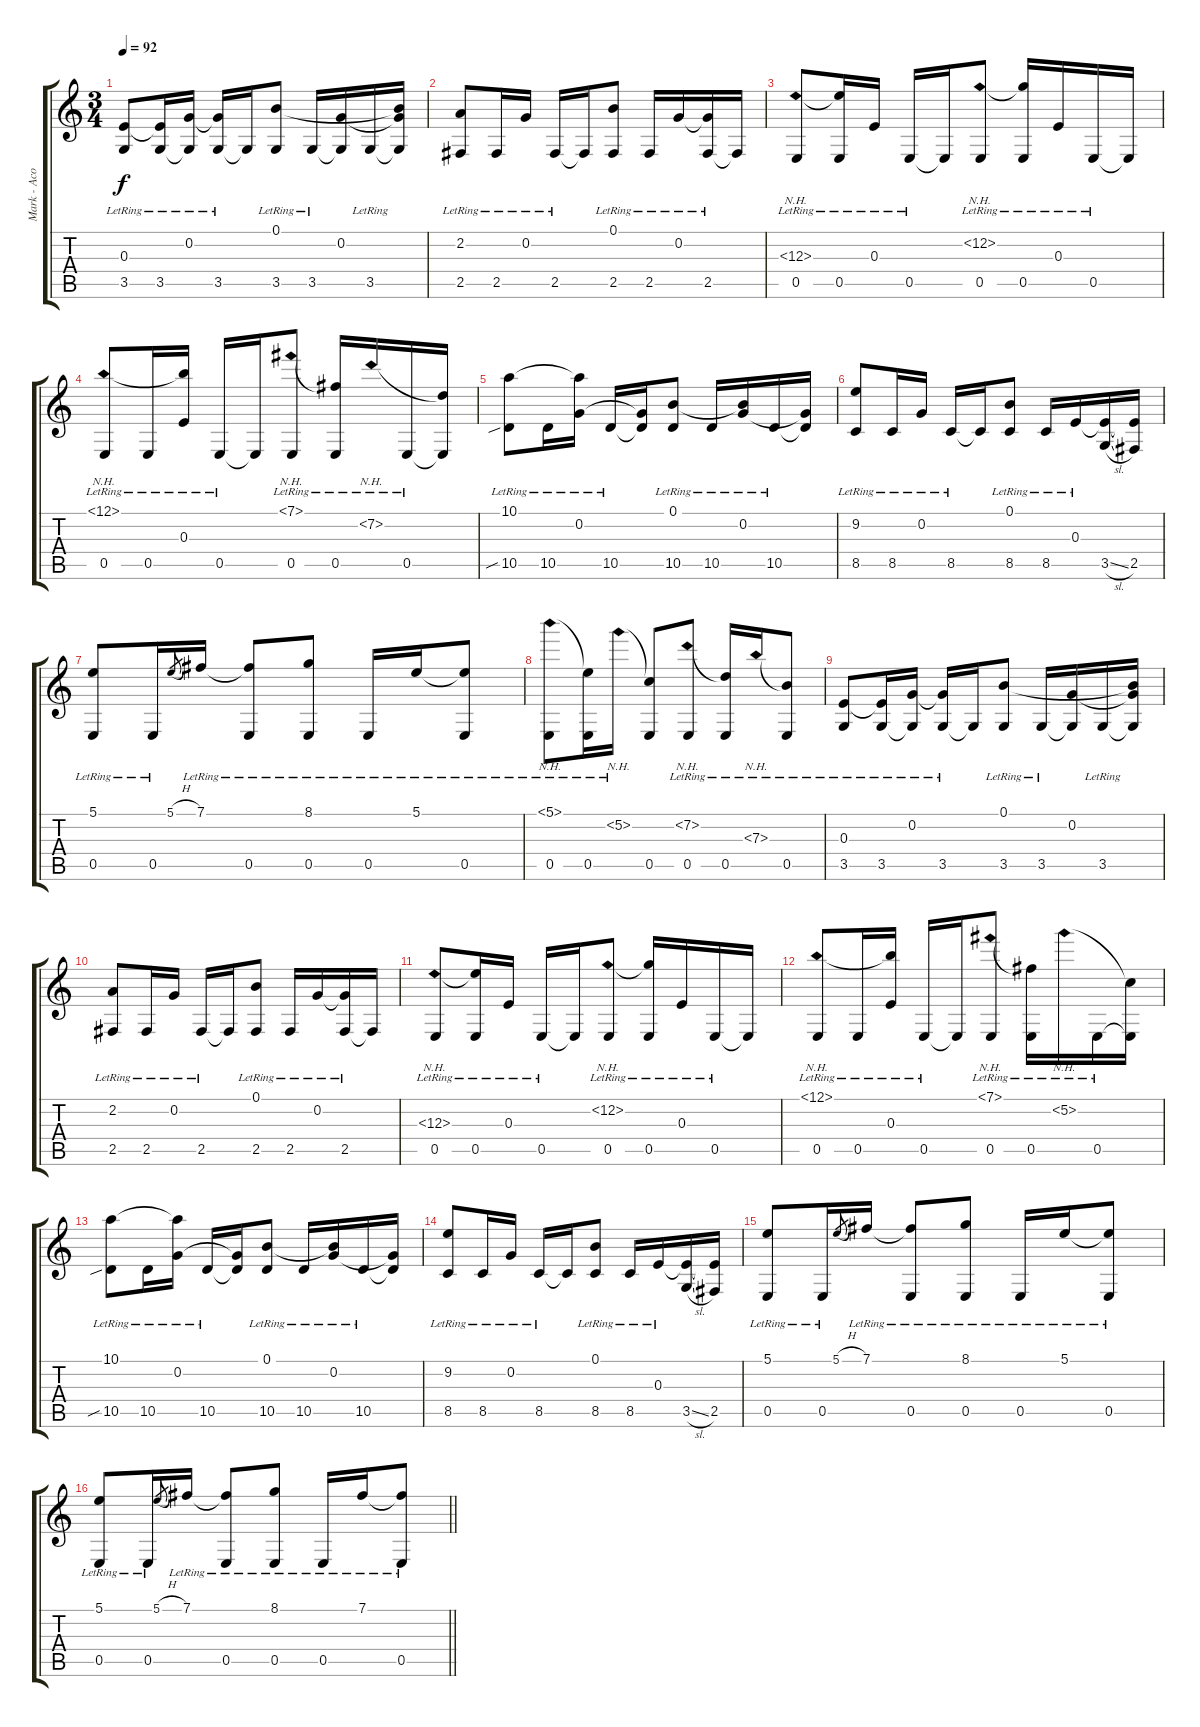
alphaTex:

\track ("Mark - Acoustic 12 strings" "Mark - Aco") {instrument acousticguitarsteel}
\staff {score tabs}
\tuning (B3 G3 E3 B2 E2 B1) {hide}
\ts (3 4)
\tempo 92
\clef g2
\ks c
(0.3{lr} 3.5{lr}).8{dy f} (0.3{t} 3.5{lr}).16 (0.2{lr} 3.5{t}).16 (0.2{t} 3.5{lr}).16 3.5{t}.16 (0.1{lr} 3.5{lr}).8 3.5{lr}.16 (0.2 3.5{t}).16 3.5{lr}.16 (0.1{t} 0.2{t} 3.5{t}).16 |
(2.2{lr} 2.5{lr}).8 2.5{lr}.16 0.2{lr}.16 2.5{lr}.16 2.5{t}.16 (0.1{lr} 2.5{lr}).8 2.5{lr}.16 0.2{lr}.16 (0.2{t} 2.5{lr}).16 2.5{t}.16 |
(12.3{nh} 0.5{lr}).8 (12.3{t} 0.5{lr}).16 0.3{lr}.16 0.5{lr}.16 0.5{t}.16 (12.2{nh lr} 0.5{lr}).8 (12.2{t} 0.5{lr}).16 0.3{lr}.16 0.5{lr}.16 0.5{t}.16 |
(12.1{nh} 0.5{lr}).8 0.5{lr}.16 (12.1{t} 0.3{lr}).16 0.5{lr}.16 0.5{t}.16 (7.1{nh lr} 0.5{lr}).8 (7.1{t} 0.5{lr}).16 7.2{nh lr}.16 0.5{lr}.16 (7.2{t} 0.5{t}).16 |
(10.1 10.5{sib lr}).8 10.5{lr}.16 (10.1{t} 0.2{lr}).16 10.5{lr}.16 (0.2{t} 10.5{t}).16 (0.1{lr} 10.5{lr}).8 10.5{lr}.16 (0.1{t} 0.2{lr}).16 10.5{lr}.16 (0.2{t} 10.5{t}).16 |
(9.2{lr} 8.5{lr}).8 8.5{lr}.16 0.2{lr}.16 8.5{lr}.16 8.5{t}.16 (0.1{lr} 8.5{lr}).8 8.5{lr}.16 0.3{lr}.16 (0.3{t} 3.5{sl}).16 (0.3{t} 2.5).16 |
(5.1{lr} 0.5{lr}).8 0.5{lr}.16 5.1{h}.8{gr} 7.1{lr}.16 (7.1{t} 0.5{lr}).8 (8.1{lr} 0.5{lr}).8 0.5{lr}.16 5.1{lr}.16 (5.1{t} 0.5{lr}).8 |
(5.1{nh lr} 0.5{lr}).8 (5.1{t} 0.5{lr}).16 5.2{nh lr}.16 (5.2{t} 0.5).8 (7.2{nh lr} 0.5{lr}).8 (7.2{t} 0.5{lr}).16 7.3{nh lr}.16 (7.3{t} 0.5{lr}).8 |
(0.3{lr} 3.5{lr}).8 (0.3{t} 3.5{lr}).16 (0.2{lr} 3.5{t}).16 (0.2{t} 3.5{lr}).16 3.5{t}.16 (0.1{lr} 3.5{lr}).8 3.5{lr}.16 (0.2 3.5{t}).16 3.5{lr}.16 (0.1{t} 0.2{t} 3.5{t}).16 |
(2.2{lr} 2.5{lr}).8 2.5{lr}.16 0.2{lr}.16 2.5{lr}.16 2.5{t}.16 (0.1{lr} 2.5{lr}).8 2.5{lr}.16 0.2{lr}.16 (0.2{t} 2.5{lr}).16 2.5{t}.16 |
(12.3{nh} 0.5{lr}).8 (12.3{t} 0.5{lr}).16 0.3{lr}.16 0.5{lr}.16 0.5{t}.16 (12.2{nh lr} 0.5{lr}).8 (12.2{t} 0.5{lr}).16 0.3{lr}.16 0.5{lr}.16 0.5{t}.16 |
(12.1{nh} 0.5{lr}).8 0.5{lr}.16 (12.1{t} 0.3{lr}).16 0.5{lr}.16 0.5{t}.16 (7.1{nh lr} 0.5{lr}).8 (7.1{t} 0.5{lr}).16 5.2{nh lr}.16 0.5{lr}.16 (5.2{t} 0.5{t}).16 |
(10.1 10.5{sib lr}).8 10.5{lr}.16 (10.1{t} 0.2{lr}).16 10.5{lr}.16 (0.2{t} 10.5{t}).16 (0.1{lr} 10.5{lr}).8 10.5{lr}.16 (0.1{t} 0.2{lr}).16 10.5{lr}.16 (0.2{t} 10.5{t}).16 |
(9.2{lr} 8.5{lr}).8 8.5{lr}.16 0.2{lr}.16 8.5{lr}.16 8.5{t}.16 (0.1{lr} 8.5{lr}).8 8.5{lr}.16 0.3{lr}.16 (0.3{t} 3.5{sl}).16 (0.3{t} 2.5).16 |
(5.1{lr} 0.5{lr}).8 0.5{lr}.16 5.1{h}.8{gr} 7.1{lr}.16 (7.1{t} 0.5{lr}).8 (8.1{lr} 0.5{lr}).8 0.5{lr}.16 5.1{lr}.16 (5.1{t} 0.5{lr}).8 |
\barLineRight lightlight
(5.1{lr} 0.5{lr}).8 0.5{lr}.16 5.1{h}.8{gr} 7.1{lr}.16 (7.1{t} 0.5{lr}).8 (8.1{lr} 0.5{lr}).8 0.5{lr}.16 7.1{lr}.16 (7.1{t} 0.5{lr}).8
